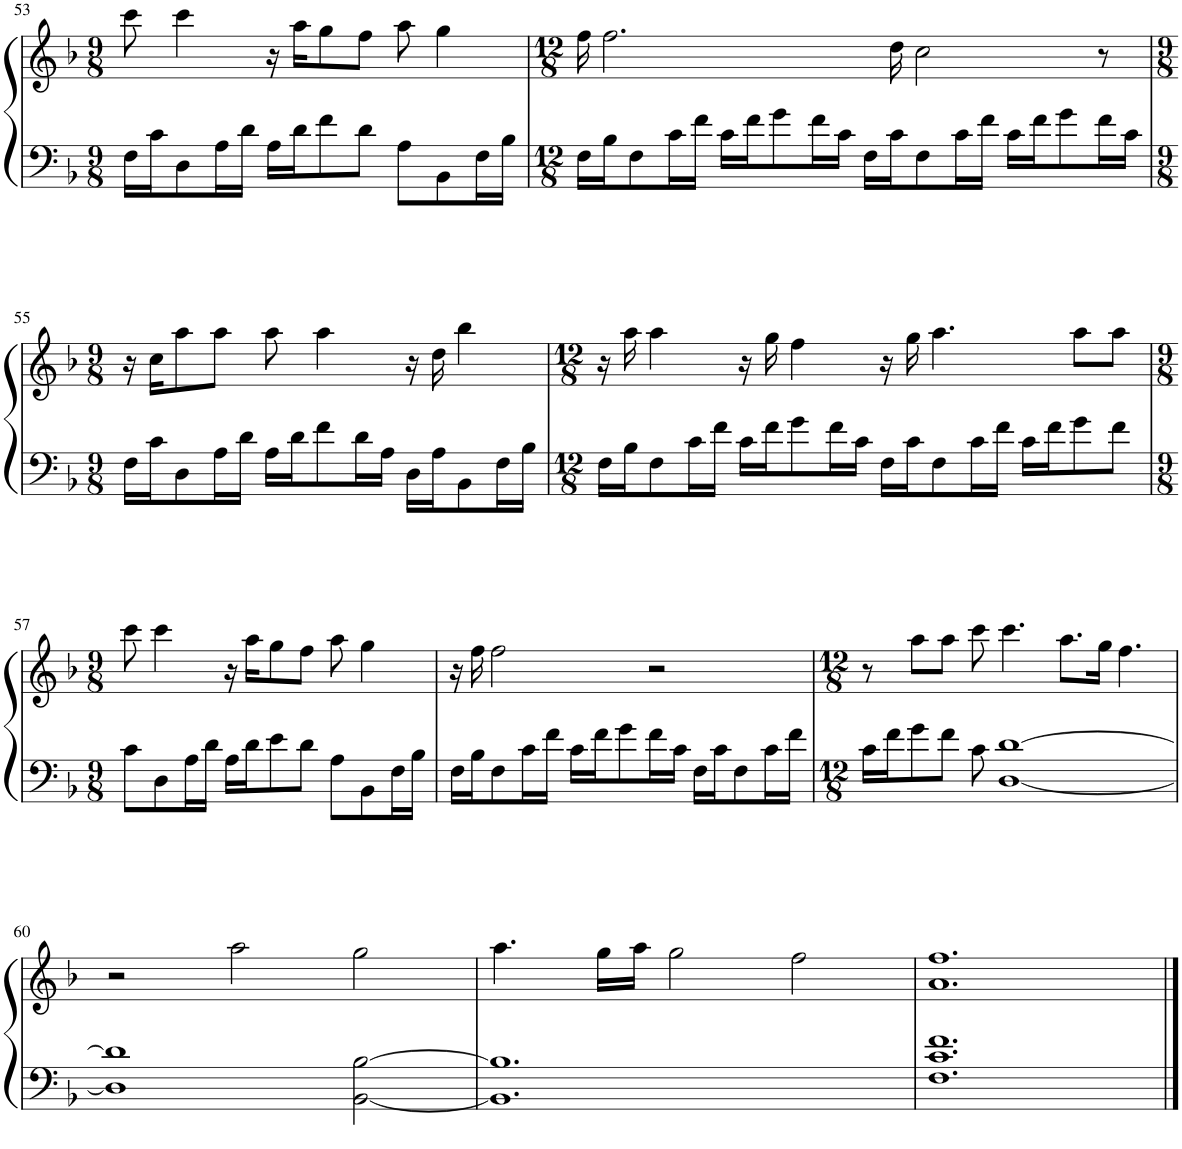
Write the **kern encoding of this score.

**kern	**kern
*part1	*part1
*staff2	*staff1
*I"Piano	*
*I'Pno.	*
!!LO:PB:g=z
*clefF4	*clefG2
*k[b-]	*k[b-]
*M9/8	*M9/8
=53	=53
16F\LL	8ccc\
16c\J	.
8D\	4ccc\
16A\L	.
16d\JJ	.
16A\LL	16r
16d\J	16aa\KL
8f\	8gg\
8d\J	8ff\J
8A\L	8aa\
8BB-\	4gg\
16F\L	.
16B-\JJ	.
=54	=54
*M12/8	*M12/8
16F\LL	16ff\
16B-\J	2.ff\
8F\	.
16c\L	.
16f\JJ	.
16c\LL	.
16f\J	.
8g\	.
16f\L	.
16c\JJ	.
16F\LL	.
16c\J	16dd\
8F\	2cc\
16c\L	.
16f\JJ	.
16c\LL	.
16f\J	.
8g\	.
16f\L	8r
16c\JJ	.
!!LO:LB:g=z
=55	=55
*M9/8	*M9/8
16F\LL	16r
16c\J	16cc\KL
8D\	8aa\
16A\L	8aa\J
16d\JJ	.
16A\LL	8aa\
16d\J	.
8f\	4aa\
16d\L	.
16A\JJ	.
16D\LL	16r
16A\J	16dd\
8BB-\	4bb-\
16F\L	.
16B-\JJ	.
=56	=56
*M12/8	*M12/8
16F\LL	16r
16B-\J	16aa\
8F\	4aa\
16c\L	.
16f\JJ	.
16c\LL	16r
16f\J	16gg\
8g\	4ff\
16f\L	.
16c\JJ	.
16F\LL	16r
16c\J	16gg\
8F\	4.aa\
16c\L	.
16f\JJ	.
16c\LL	.
16f\J	.
8g\	8aa\L
8f\J	8aa\J
!!LO:LB:g=z
=57	=57
*M9/8	*M9/8
8c\L	8ccc\
8D\	4ccc\
16A\L	.
16d\JJ	.
16A\LL	16r
16d\J	16aa\KL
8e\	8gg\
8d\J	8ff\J
8A\L	8aa\
8BB-\	4gg\
16F\L	.
16B-\JJ	.
=58	=58
16F\LL	16r
16B-\J	16ff\
8F\	2ff\
16c\L	.
16f\JJ	.
16c\LL	.
16f\J	.
8g\	.
16f\L	2r
16c\JJ	.
16F\LL	.
16c\J	.
8F\	.
16c\L	.
16f\JJ	.
=59	=59
*M12/8	*M12/8
16c\LL	8r
16f\J	.
8g\	8aa\L
8f\J	8aa\J
8c\	8ccc\
[1D [1d	4.ccc\
.	8.aa\L
.	16gg\Jk
.	4.ff\
!!LO:LB:g=z
=60	=60
1D] 1d]	2r
.	2aa\
[2BB-\ [2B-\	2gg\
=61	=61
1.BB-] 1.B-]	4.aa\
.	16gg\LL
.	16aa\JJ
.	2gg\
.	2ff\
=62	=62
1.F 1.c 1.f	1.a 1.ff
==	==
*-	*-
